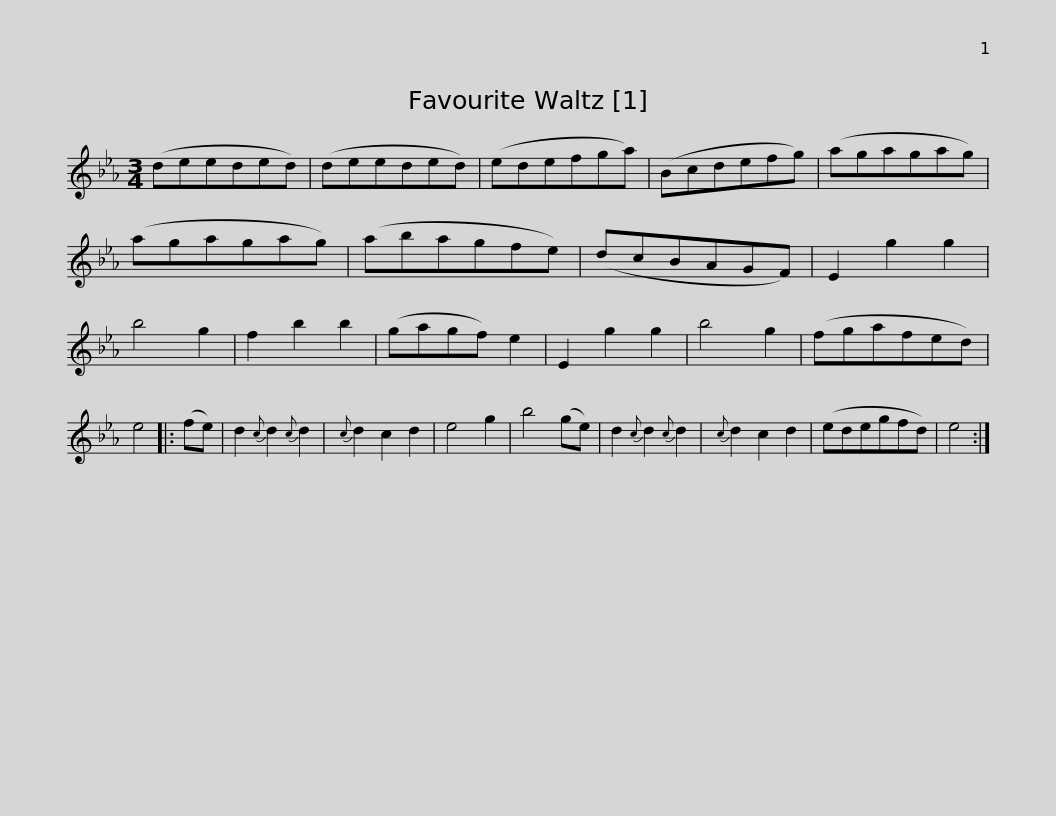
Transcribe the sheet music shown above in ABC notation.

X:1
L:1/8
M:3/4
I:linebreak $
K:Eb
V:1 treble
V:1
 (deeded) | (deeded) | (edefga) | (Bcdefg) | (agagag) | %5
 (agagag) |$ (abagfe) | (dcBAGF) | E2 g2 g2 | b4 g2 | %10
 f2 b2 b2 | (gagf) e2 | E2 g2 g2 | b4 g2 | (fgafed) | %15
 e4 |:$ (fe) | d2{c} d2{c} d2 |{c} d2 c2 d2 | e4 g2 | %20
 b4 (ge) | d2{c} d2{c} d2 |{c} d2 c2 d2 | (edegfd) | e4 :| %25
